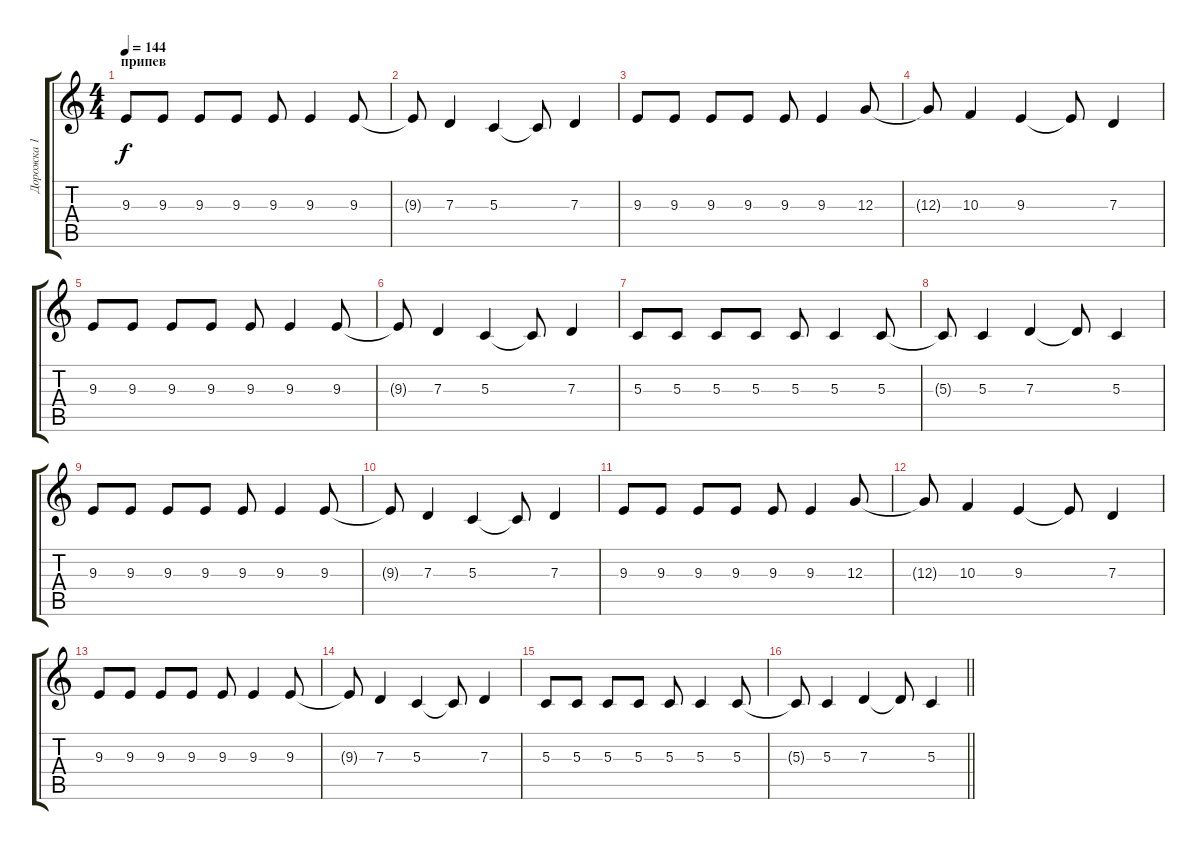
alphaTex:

\track ("Дорожка 1" "Дорожка 1") {instrument oboe}
\staff {score tabs}
\tuning (E4 B3 G3 D3 A2 E2) {hide}
\ts (4 4)
\section ("" "припев")
\tempo 144
\clef g2
\ks c
9.3.8{dy f} 9.3.8 9.3.8 9.3.8 9.3.8 9.3.4 9.3.8 |
9.3{t}.8 7.3.4 5.3.4 5.3{t}.8 7.3.4 |
9.3.8 9.3.8 9.3.8 9.3.8 9.3.8 9.3.4 12.3.8 |
12.3{t}.8 10.3.4 9.3.4 9.3{t}.8 7.3.4 |
9.3.8 9.3.8 9.3.8 9.3.8 9.3.8 9.3.4 9.3.8 |
9.3{t}.8 7.3.4 5.3.4 5.3{t}.8 7.3.4 |
5.3.8 5.3.8 5.3.8 5.3.8 5.3.8 5.3.4 5.3.8 |
5.3{t}.8 5.3.4 7.3.4 7.3{t}.8 5.3.4 |
9.3.8 9.3.8 9.3.8 9.3.8 9.3.8 9.3.4 9.3.8 |
9.3{t}.8 7.3.4 5.3.4 5.3{t}.8 7.3.4 |
9.3.8 9.3.8 9.3.8 9.3.8 9.3.8 9.3.4 12.3.8 |
12.3{t}.8 10.3.4 9.3.4 9.3{t}.8 7.3.4 |
9.3.8 9.3.8 9.3.8 9.3.8 9.3.8 9.3.4 9.3.8 |
9.3{t}.8 7.3.4 5.3.4 5.3{t}.8 7.3.4 |
5.3.8 5.3.8 5.3.8 5.3.8 5.3.8 5.3.4 5.3.8 |
\barLineRight lightlight
5.3{t}.8 5.3.4 7.3.4 7.3{t}.8 5.3.4
